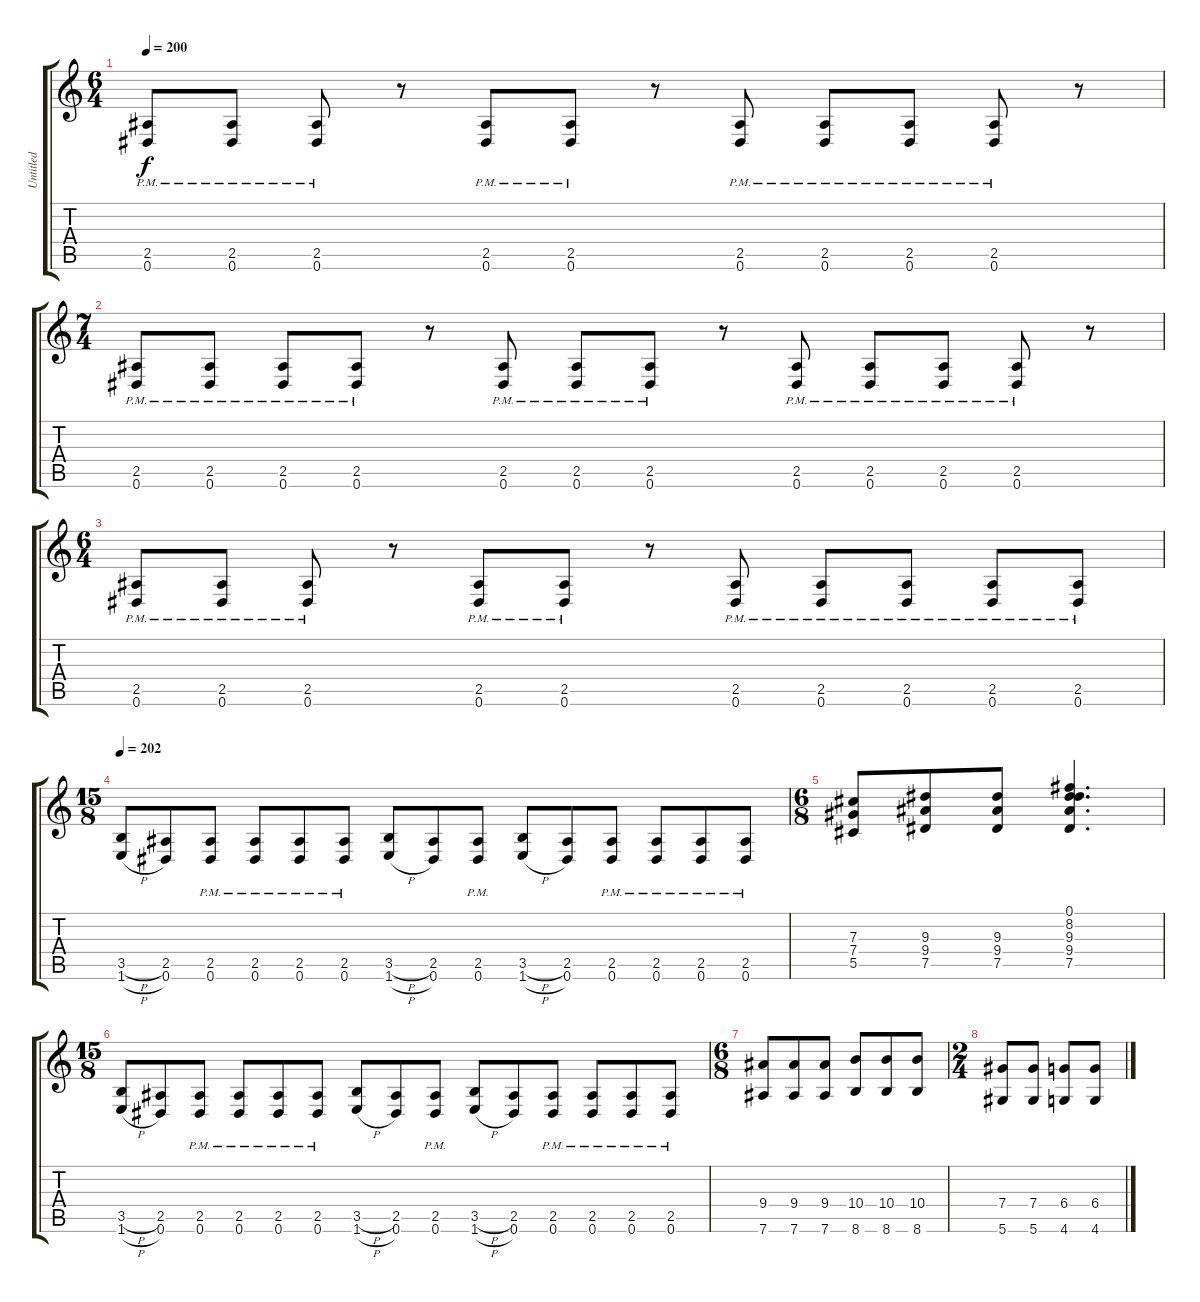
\track ("Untitled" "Untitled") {instrument overdrivenguitar}
\staff {score tabs}
\tuning (Eb4 Bb3 Gb3 Db3 Ab2 Eb2) {hide}
\ts (6 4)
\tempo 200
\clef g2
\ks c
(2.5{pm} 0.6{pm}).8{dy f} (2.5{pm} 0.6{pm}).8 (2.5{pm} 0.6{pm}).8 r.8 (2.5{pm} 0.6{pm}).8 (2.5{pm} 0.6{pm}).8 r.8 (2.5{pm} 0.6{pm}).8 (2.5{pm} 0.6{pm}).8 (2.5{pm} 0.6{pm}).8 (2.5{pm} 0.6{pm}).8 r.8 |
\ts (7 4)
(2.5{pm} 0.6{pm}).8 (2.5{pm} 0.6{pm}).8 (2.5{pm} 0.6{pm}).8 (2.5{pm} 0.6{pm}).8 r.8 (2.5{pm} 0.6{pm}).8 (2.5{pm} 0.6{pm}).8 (2.5{pm} 0.6{pm}).8 r.8 (2.5{pm} 0.6{pm}).8 (2.5{pm} 0.6{pm}).8 (2.5{pm} 0.6{pm}).8 (2.5{pm} 0.6{pm}).8 r.8 |
\ts (6 4)
(2.5{pm} 0.6{pm}).8 (2.5{pm} 0.6{pm}).8 (2.5{pm} 0.6{pm}).8 r.8 (2.5{pm} 0.6{pm}).8 (2.5{pm} 0.6{pm}).8 r.8 (2.5{pm} 0.6{pm}).8 (2.5{pm} 0.6{pm}).8 (2.5{pm} 0.6{pm}).8 (2.5{pm} 0.6{pm}).8 (2.5{pm} 0.6{pm}).8 |
\ts (15 8)
\tempo 202
(3.5{h} 1.6{h}).8 (2.5 0.6).8 (2.5{pm} 0.6{pm}).8 (2.5{pm} 0.6{pm}).8 (2.5{pm} 0.6{pm}).8 (2.5{pm} 0.6{pm}).8 (3.5{h} 1.6{h}).8 (2.5 0.6).8 (2.5{pm} 0.6{pm}).8 (3.5{h} 1.6{h}).8 (2.5 0.6).8 (2.5{pm} 0.6{pm}).8 (2.5{pm} 0.6{pm}).8 (2.5{pm} 0.6{pm}).8 (2.5{pm} 0.6{pm}).8 |
\ts (6 8)
(7.3 7.4 5.5).8 (9.3 9.4 7.5).8 (9.3 9.4 7.5).8 (0.1 8.2 9.3 9.4 7.5).4{d} |
\ts (15 8)
(3.5{h} 1.6{h}).8 (2.5 0.6).8 (2.5{pm} 0.6{pm}).8 (2.5{pm} 0.6{pm}).8 (2.5{pm} 0.6{pm}).8 (2.5{pm} 0.6{pm}).8 (3.5{h} 1.6{h}).8 (2.5 0.6).8 (2.5{pm} 0.6{pm}).8 (3.5{h} 1.6{h}).8 (2.5 0.6).8 (2.5{pm} 0.6{pm}).8 (2.5{pm} 0.6{pm}).8 (2.5{pm} 0.6{pm}).8 (2.5{pm} 0.6{pm}).8 |
\ts (6 8)
(9.4 7.6).8 (9.4 7.6).8 (9.4 7.6).8 (10.4 8.6).8 (10.4 8.6).8 (10.4 8.6).8 |
\ts (2 4)
(7.4 5.6).8 (7.4 5.6).8 (6.4 4.6).8 (6.4 4.6).8
